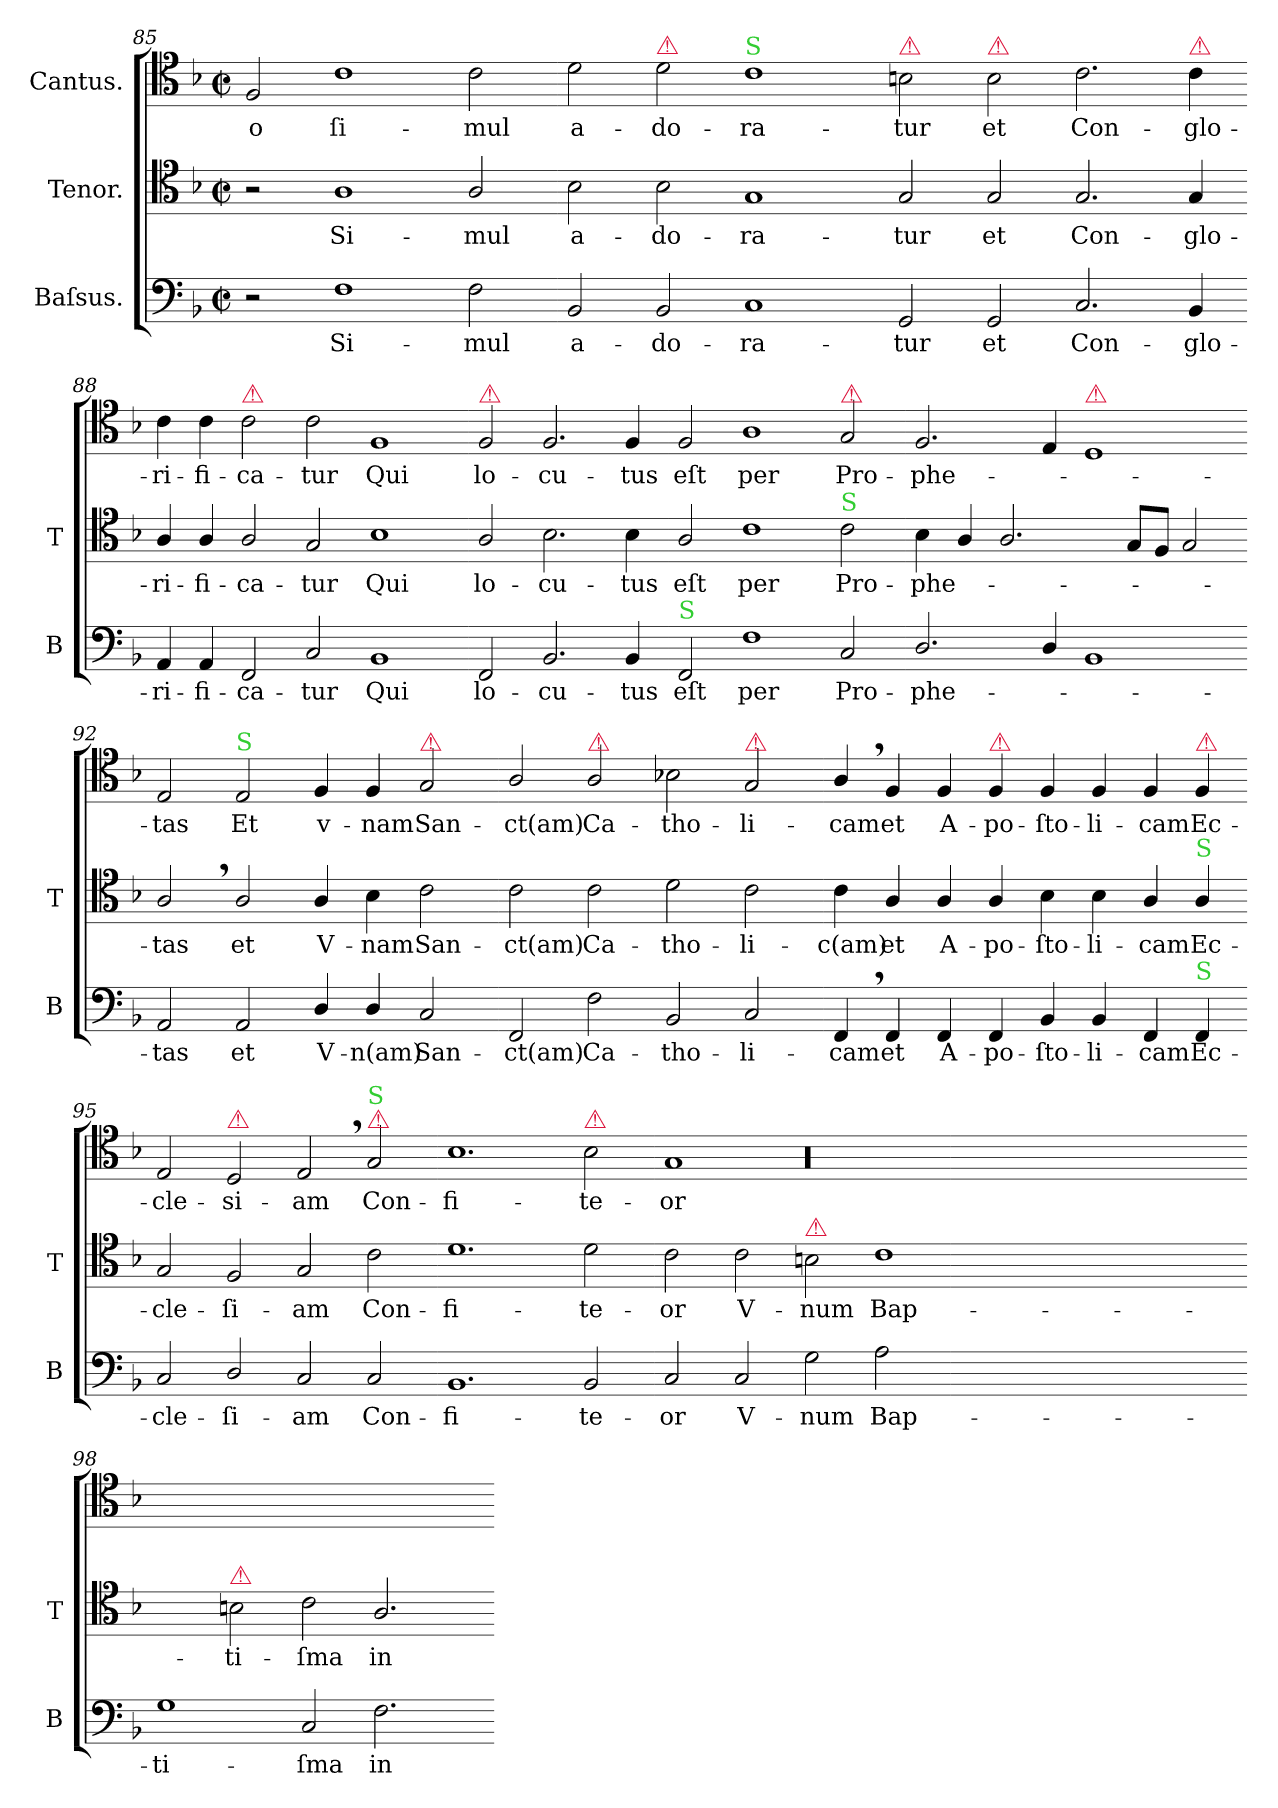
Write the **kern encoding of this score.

**kern	**text	**kern	**text	**kern	**text
*part3	*part3	*part2	*part2	*part1	*part1
*staff3	*staff3	*staff2	*staff2	*staff1	*staff1
*I"Baſsus.	*	*I"Tenor.	*	*I"Cantus.	*
*I'B	*	*I'T	*	*	*
*clefF4	*	*clefC4	*	*clefC4	*
*k[b-]	*	*k[b-]	*	*k[b-]	*
*F:	*	*F:	*	*F:	*
*M2/1	*	*M2/1	*	*M2/1	*
*met(c|)	*	*met(c|)	*	*met(c|)	*
=85	=85	=85	=85	=85	=85
2r	.	2r	.	2F/	-o
1F\	Si-	1A\	Si-	1c\	ſi-
2F\	-mul	2A/	-mul	2c\	-mul
=86-	=86-	=86-	=86-	=86-	=86-
2BB-/	a-	2B-\	a-	2d\	a-
!	!	!	!	!LO:TX:a:color=crimson:t=⚠	!
2BB-/	-do-	2B-\	-do-	2d\	-do-
!	!	!	!	!LO:TX:a:color=limegreen:t=S	!
1C/	-ra-	1G/	-ra-	1c\	-ra-
=87-	=87-	=87-	=87-	=87-	=87-
!	!	!	!	!LO:TX:a:color=crimson:t=⚠	!
2GG/	-tur	2G/	-tur	2Bn\	-tur
!	!	!	!	!LO:TX:a:color=crimson:t=⚠	!
2GG/	et	2G/	et	2B\	et
2.C/	Con-	2.G/	Con-	2.c\	Con-
!	!	!	!	!LO:TX:a:color=crimson:t=⚠	!
4BB-/	-glo-	4G/	-glo-	4c\	-glo-
=88-	=88-	=88-	=88-	=88-	=88-
4AA/	-ri-	4A/	-ri-	4c\	-ri-
4AA/	-fi-	4A/	-fi-	4c\	-fi-
!	!	!	!	!LO:TX:a:color=crimson:t=⚠	!
2FF/	-ca-	2A/	-ca-	2c\	-ca-
2C/	-tur	2G/	-tur	2c\	-tur
1BB-/	Qui	1B-\	Qui	1F/	Qui
=89-	=89-	=89-	=89-	=89-	=89-
!	!	!	!	!LO:TX:a:color=crimson:t=⚠	!
2FF/	lo-	2A/	lo-	2F/	lo-
2.BB-/	-cu-	2.B-\	-cu-	2.F/	-cu-
4BB-/	-tus	4B-\	-tus	4F/	-tus
=90-	=90-	=90-	=90-	=90-	=90-
!LO:TX:a:color=limegreen:t=S	!	!	!	!	!
2FF/	eſt	2A/	eſt	2F/	eſt
1F\	per	1c\	per	1A\	per
!	!	!	!	!LO:TX:a:color=crimson:t=⚠	!
!	!	!LO:TX:a:color=limegreen:t=S	!	!	!
2C/	Pro-	2c\	Pro-	2G/	Pro-
=91-	=91-	=91-	=91-	=91-	=91-
2.D/	-phe-	4B-\	-phe-	2.F/	-phe-
.	.	4A/	.	.	.
.	.	2.A/	.	.	.
4D/	.	.	.	4E/	.
!	!	!	!	!LO:TX:a:color=crimson:t=⚠	!
1BB-/	.	.	.	1D/	.
.	.	8G/L	.	.	.
.	.	8F/J	.	.	.
.	.	2G/	.	.	.
=92-	=92-	=92-	=92-	=92-	=92-
2AA/	-tas	2A,</	-tas	2E/	-tas
!	!	!	!	!LO:TX:a:color=limegreen:t=S	!
2AA/	et	2A/	et	2E/	Et
4D/	V-	4A/	V-	4F/	v-
4D/	-n(am)	4B-\	-nam	4F/	-nam
!	!	!	!	!LO:TX:a:color=crimson:t=⚠	!
2C/	San-	2c\	San-	2G/	San-
=93-	=93-	=93-	=93-	=93-	=93-
2FF/	-ct(am)	2c\	-ct(am)	2A/	-ct(am)
!	!	!	!	!LO:TX:a:color=crimson:t=⚠	!
2F\	Ca-	2c\	Ca-	2A/	Ca-
2BB-/	-tho-	2d\	-tho-	2B-X\	-tho-
!	!	!	!	!LO:TX:a:color=crimson:t=⚠	!
2C/	-li-	2c\	-li-	2G/	-li-
=94-	=94-	=94-	=94-	=94-	=94-
4FF,</	-cam	4c\	-c(am)	4A,</	-cam
4FF/	et	4A/	et	4F/	et
4FF/	A-	4A/	A-	4F/	A-
!	!	!	!	!LO:TX:a:color=crimson:t=⚠	!
4FF/	-po-	4A/	-po-	4F/	-po-
4BB-/	-ſto-	4B-\	-ſto-	4F/	-ſto-
4BB-/	-li-	4B-\	-li-	4F/	-li-
4FF/	-cam	4A/	-cam	4F/	-cam
!	!	!	!	!LO:TX:a:color=crimson:t=⚠	!
!	!	!LO:TX:a:color=limegreen:t=S	!	!	!
!LO:TX:a:color=limegreen:t=S	!	!	!	!	!
4FF/	Ec-	4A/	Ec-	4F/	Ec-
=95-	=95-	=95-	=95-	=95-	=95-
2C/	-cle-	2G/	-cle-	2E/	-cle-
!	!	!	!	!LO:TX:a:color=crimson:t=⚠	!
2D/	-ſi-	2F/	-ſi-	2D/	-si-
2C/	-am	2G/	-am	2E,</	-am
!	!	!	!	!LO:TX:a:color=crimson:t=⚠	!
!	!	!	!	!LO:TX:a:color=limegreen:t=S	!
2C/	Con-	2c\	Con-	2G/	Con-
=96-	=96-	=96-	=96-	=96-	=96-
1.BB-/	-fi-	1.d\	-fi-	1.B-\	-fi-
!	!	!	!	!LO:TX:a:color=crimson:t=⚠	!
2BB-/	-te-	2d\	-te-	2B-\	-te-
=97-	=97-	=97-	=97-	=97-	=97-
2C/	-or	2c\	-or	1G/	-or
2C/	V-	2c\	V-	.	.
!	!	!LO:TX:a:color=crimson:t=⚠	!	!	!
2G\	-num	2Bn\	-num	00r	.
2A\	Bap-	1c\	Bap-	.	.
0.ryy	.	.	.	.	.
.	.	0ryy	.	.	.
.	.	2ryy	.	.	.
=98-	=98-	=98-	=98-	=98-	=98-
1G\	-ti-	2ryy	.	0ryy	.
!	!	!LO:TX:a:color=crimson:t=⚠	!	!	!
.	.	2Bn\	-ti-	.	.
2C/	-ſma	2c\	-ſma	.	.
2.F\	in	2.A/	in	.	.
.	.	.	.	4ryy	.
=-	=-	=-	=-	=-	=-
*-	*-	*-	*-	*-	*-
